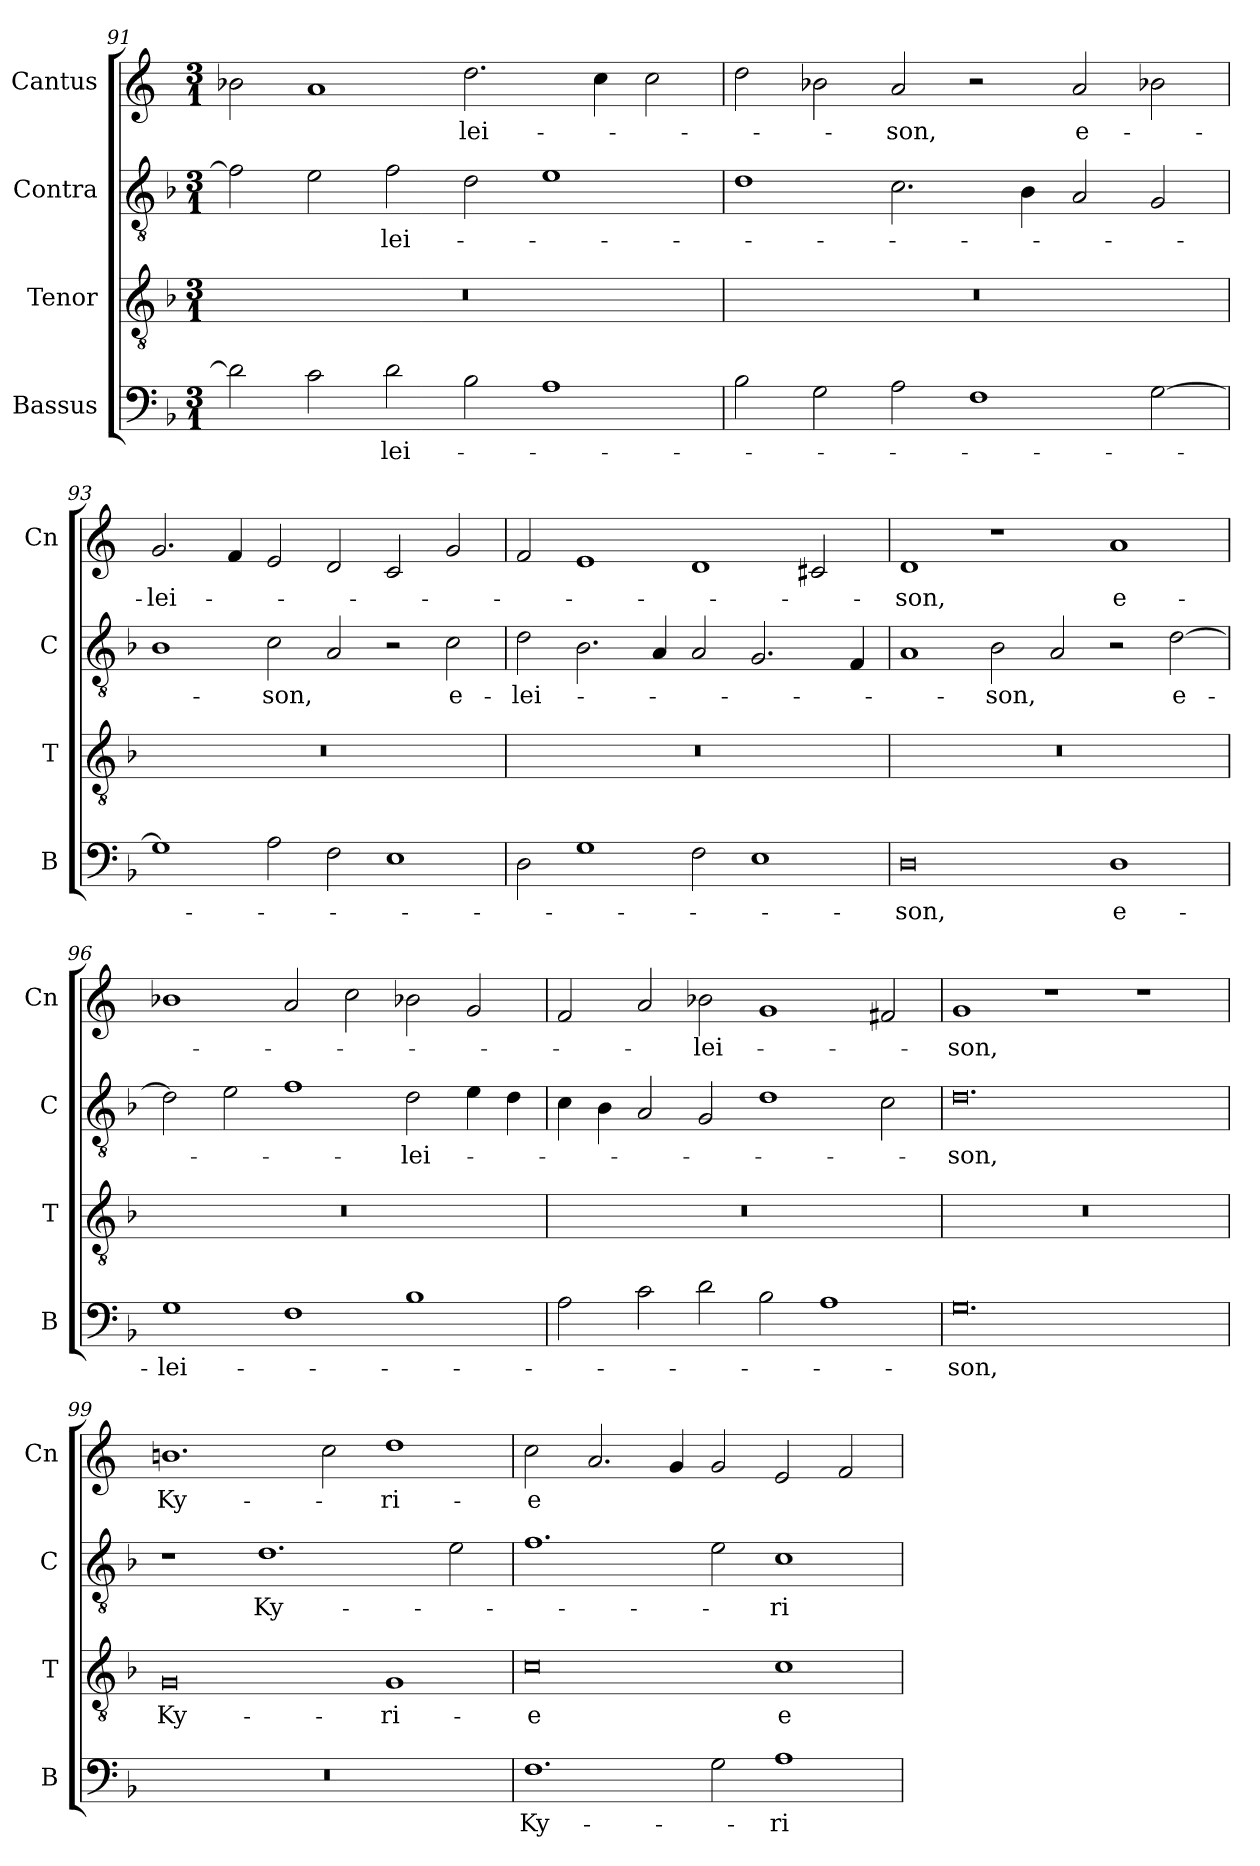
**kern	**text	**kern	**text	**kern	**text	**kern	**text
*part4	*part4	*part3	*part3	*part2	*part2	*part1	*part1
*staff4	*staff4	*staff3	*staff3	*staff2	*staff2	*staff1	*staff1
*I"Bassus	*	*I"Tenor	*	*I"Contra	*	*I"Cantus	*
*I'B	*	*I'T	*	*I'C	*	*I'Cn	*
*clefF4	*	*clefGv2	*	*clefGv2	*	*clefG2	*
*k[b-]	*	*k[b-]	*	*k[b-]	*	*k[]	*
*M3/1	*	*M3/1	*	*M3/1	*	*M3/1	*
=91	=91	=91	=91	=91	=91	=91	=91
2d\]	.	0.r	.	2f\]	.	2b-X\	.
2c\	.	.	.	2e\	.	1a	.
2d\	-lei-	.	.	2f\	-lei-	.	.
2B-\	.	.	.	2d\	.	2.dd\	-lei-
1A	.	.	.	1e	.	.	.
.	.	.	.	.	.	4cc\	.
.	.	.	.	.	.	2cc\	.
=92	=92	=92	=92	=92	=92	=92	=92
2B-\	.	0.r	.	1d	.	2dd\	.
2G\	.	.	.	.	.	2b-X\	.
2A\	.	.	.	2.c\	.	2a/	-son,
1F	.	.	.	.	.	2r	.
.	.	.	.	4B-\	.	.	.
.	.	.	.	2A/	.	2a/	e-
[2G\	.	.	.	2G/	.	2b-X\	.
=93	=93	=93	=93	=93	=93	=93	=93
1G]	.	0.r	.	1B-	.	2.g/	-lei-
.	.	.	.	.	.	4f/	.
2A\	.	.	.	2c\	-son,	2e/	.
2F\	.	.	.	2A/	.	2d/	.
1E	.	.	.	2r	.	2c/	.
.	.	.	.	2c\	e-	2g/	.
=94	=94	=94	=94	=94	=94	=94	=94
2D\	.	0.r	.	2d\	-lei-	2f/	.
1G	.	.	.	2.B-\	.	1e	.
.	.	.	.	4A/	.	.	.
2F\	.	.	.	2A/	.	1d	.
1E	.	.	.	2.G/	.	.	.
.	.	.	.	.	.	2c#X/	.
.	.	.	.	4F/	.	.	.
=95	=95	=95	=95	=95	=95	=95	=95
0D	-son,	0.r	.	1A	.	1d	-son,
.	.	.	.	2B-\	-son,	1r	.
.	.	.	.	2A/	.	.	.
1D	e-	.	.	2r	.	1a	e-
.	.	.	.	[2d\	e-	.	.
=96	=96	=96	=96	=96	=96	=96	=96
1G	-lei-	0.r	.	2d\]	.	1b-X	.
.	.	.	.	2e\	.	.	.
1F	.	.	.	1f	.	2a/	.
.	.	.	.	.	.	2cc\	.
1B-	.	.	.	2d\	-lei-	2b-X\	.
.	.	.	.	4e\	.	2g/	.
.	.	.	.	4d\	.	.	.
=97	=97	=97	=97	=97	=97	=97	=97
2A\	.	0.r	.	4c\	.	2f/	.
.	.	.	.	4B-\	.	.	.
2c\	.	.	.	2A/	.	2a/	.
2d\	.	.	.	2G/	.	2b-X\	-lei-
2B-\	.	.	.	1d	.	1g	.
1A	.	.	.	.	.	.	.
.	.	.	.	2c\	.	2f#X/	.
=98	=98	=98	=98	=98	=98	=98	=98
0.G	-son,	0.r	.	0.d	-son,	1g	-son,
.	.	.	.	.	.	1r	.
.	.	.	.	.	.	1r	.
=99	=99	=99	=99	=99	=99	=99	=99
0.r	.	0G	Ky-	1r	.	1.bn	Ky-
.	.	.	.	1.d	Ky-	.	.
.	.	.	.	.	.	2cc\	.
.	.	1G	-ri-	.	.	1dd	-ri-
.	.	.	.	2e\	.	.	.
=100	=100	=100	=100	=100	=100	=100	=100
1.F	Ky-	0c	-e	1.f	.	2cc\	-e
.	.	.	.	.	.	2.a/	.
.	.	.	.	.	.	4g/	.
2G\	.	.	.	2e\	.	2g/	.
1A	-ri-	1c	e-	1c	-ri-	2e/	.
.	.	.	.	.	.	2f/	.
=	=	=	=	=	=	=	=
*-	*-	*-	*-	*-	*-	*-	*-
